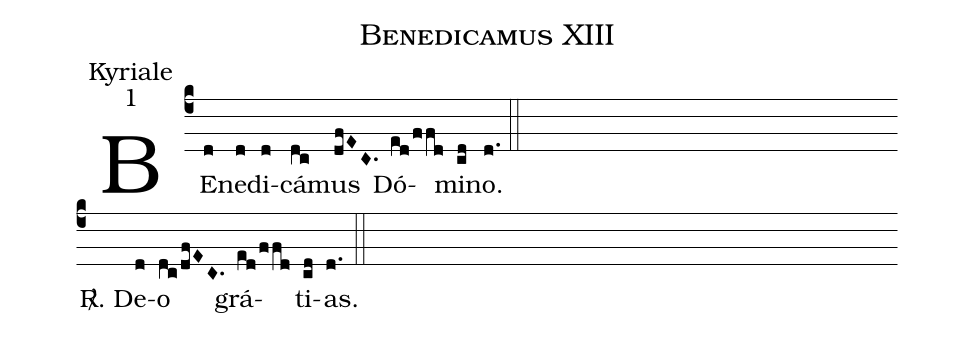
name:Benedicamus XIII;
office-part:Kyriale;
mode:1;
%%
(c4) BE(d)ne(d)di(d)cá(dc)mus(dfEC.) Dó(ed/ffd)mi(cd)no.(d.) (::)
(Z-) <sp>R/</sp>. De(d)o(dc/dfEC.) grá(ed/ffd)ti(cd)as.(d.) (::)
